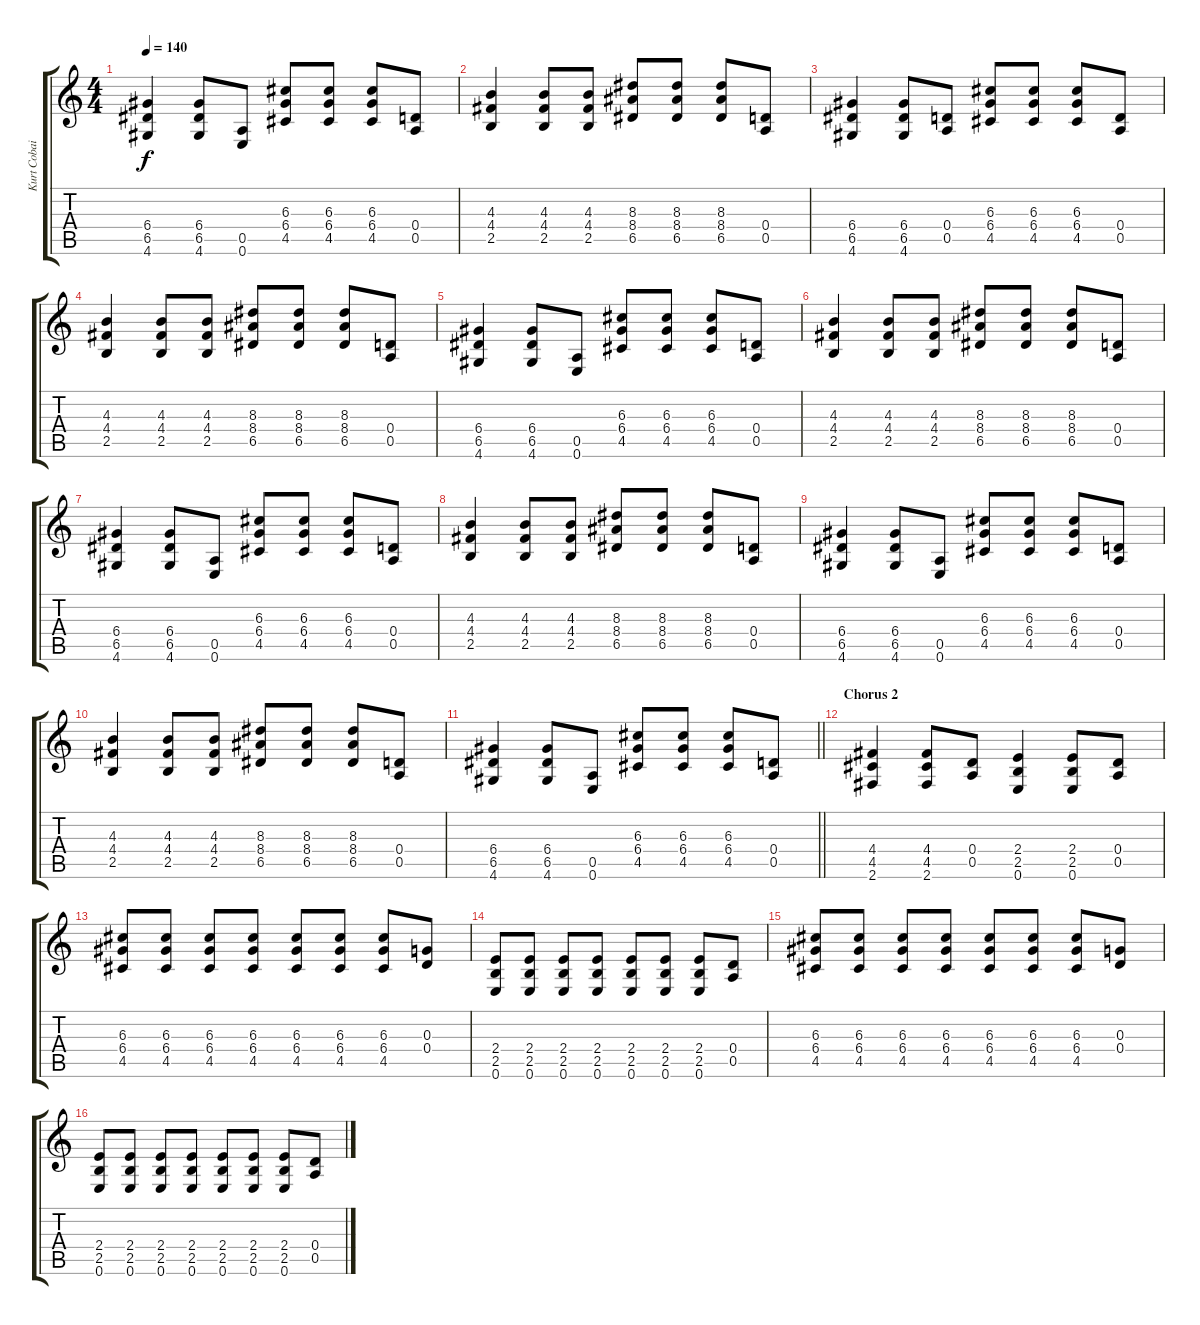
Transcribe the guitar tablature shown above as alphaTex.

\track ("Kurt Cobain" "Kurt Cobai") {instrument electricguitarclean}
\staff {score tabs}
\tuning (E4 B3 G3 D3 A2 E2) {hide}
\ts (4 4)
\tempo 140
\clef g2
\ks c
(6.4 6.5 4.6).4{dy f} (6.4 6.5 4.6).8 (0.5 0.6).8 (6.3 6.4 4.5).8 (6.3 6.4 4.5).8 (6.3 6.4 4.5).8 (0.4 0.5).8 |
(4.3 4.4 2.5).4 (4.3 4.4 2.5).8 (4.3 4.4 2.5).8 (8.3 8.4 6.5).8 (8.3 8.4 6.5).8 (8.3 8.4 6.5).8 (0.4 0.5).8 |
(6.4 6.5 4.6).4 (6.4 6.5 4.6).8 (0.4 0.5).8 (6.3 6.4 4.5).8 (6.3 6.4 4.5).8 (6.3 6.4 4.5).8 (0.4 0.5).8 |
(4.3 4.4 2.5).4 (4.3 4.4 2.5).8 (4.3 4.4 2.5).8 (8.3 8.4 6.5).8 (8.3 8.4 6.5).8 (8.3 8.4 6.5).8 (0.4 0.5).8 |
(6.4 6.5 4.6).4 (6.4 6.5 4.6).8 (0.5 0.6).8 (6.3 6.4 4.5).8 (6.3 6.4 4.5).8 (6.3 6.4 4.5).8 (0.4 0.5).8 |
(4.3 4.4 2.5).4 (4.3 4.4 2.5).8 (4.3 4.4 2.5).8 (8.3 8.4 6.5).8 (8.3 8.4 6.5).8 (8.3 8.4 6.5).8 (0.4 0.5).8 |
(6.4 6.5 4.6).4 (6.4 6.5 4.6).8 (0.5 0.6).8 (6.3 6.4 4.5).8 (6.3 6.4 4.5).8 (6.3 6.4 4.5).8 (0.4 0.5).8 |
(4.3 4.4 2.5).4 (4.3 4.4 2.5).8 (4.3 4.4 2.5).8 (8.3 8.4 6.5).8 (8.3 8.4 6.5).8 (8.3 8.4 6.5).8 (0.4 0.5).8 |
(6.4 6.5 4.6).4 (6.4 6.5 4.6).8 (0.5 0.6).8 (6.3 6.4 4.5).8 (6.3 6.4 4.5).8 (6.3 6.4 4.5).8 (0.4 0.5).8 |
(4.3 4.4 2.5).4 (4.3 4.4 2.5).8 (4.3 4.4 2.5).8 (8.3 8.4 6.5).8 (8.3 8.4 6.5).8 (8.3 8.4 6.5).8 (0.4 0.5).8 |
\barLineRight lightlight
(6.4 6.5 4.6).4 (6.4 6.5 4.6).8 (0.5 0.6).8 (6.3 6.4 4.5).8 (6.3 6.4 4.5).8 (6.3 6.4 4.5).8 (0.4 0.5).8 |
\section ("" "Chorus 2")
(4.4 4.5 2.6).4 (4.4 4.5 2.6).8 (0.4 0.5).8 (2.4 2.5 0.6).4 (2.4 2.5 0.6).8 (0.4 0.5).8 |
(6.3 6.4 4.5).8 (6.3 6.4 4.5).8 (6.3 6.4 4.5).8 (6.3 6.4 4.5).8 (6.3 6.4 4.5).8 (6.3 6.4 4.5).8 (6.3 6.4 4.5).8 (0.3 0.4).8 |
(2.4 2.5 0.6).8 (2.4 2.5 0.6).8 (2.4 2.5 0.6).8 (2.4 2.5 0.6).8 (2.4 2.5 0.6).8 (2.4 2.5 0.6).8 (2.4 2.5 0.6).8 (0.4 0.5).8 |
(6.3 6.4 4.5).8 (6.3 6.4 4.5).8 (6.3 6.4 4.5).8 (6.3 6.4 4.5).8 (6.3 6.4 4.5).8 (6.3 6.4 4.5).8 (6.3 6.4 4.5).8 (0.3 0.4).8 |
(2.4 2.5 0.6).8 (2.4 2.5 0.6).8 (2.4 2.5 0.6).8 (2.4 2.5 0.6).8 (2.4 2.5 0.6).8 (2.4 2.5 0.6).8 (2.4 2.5 0.6).8 (0.4 0.5).8
